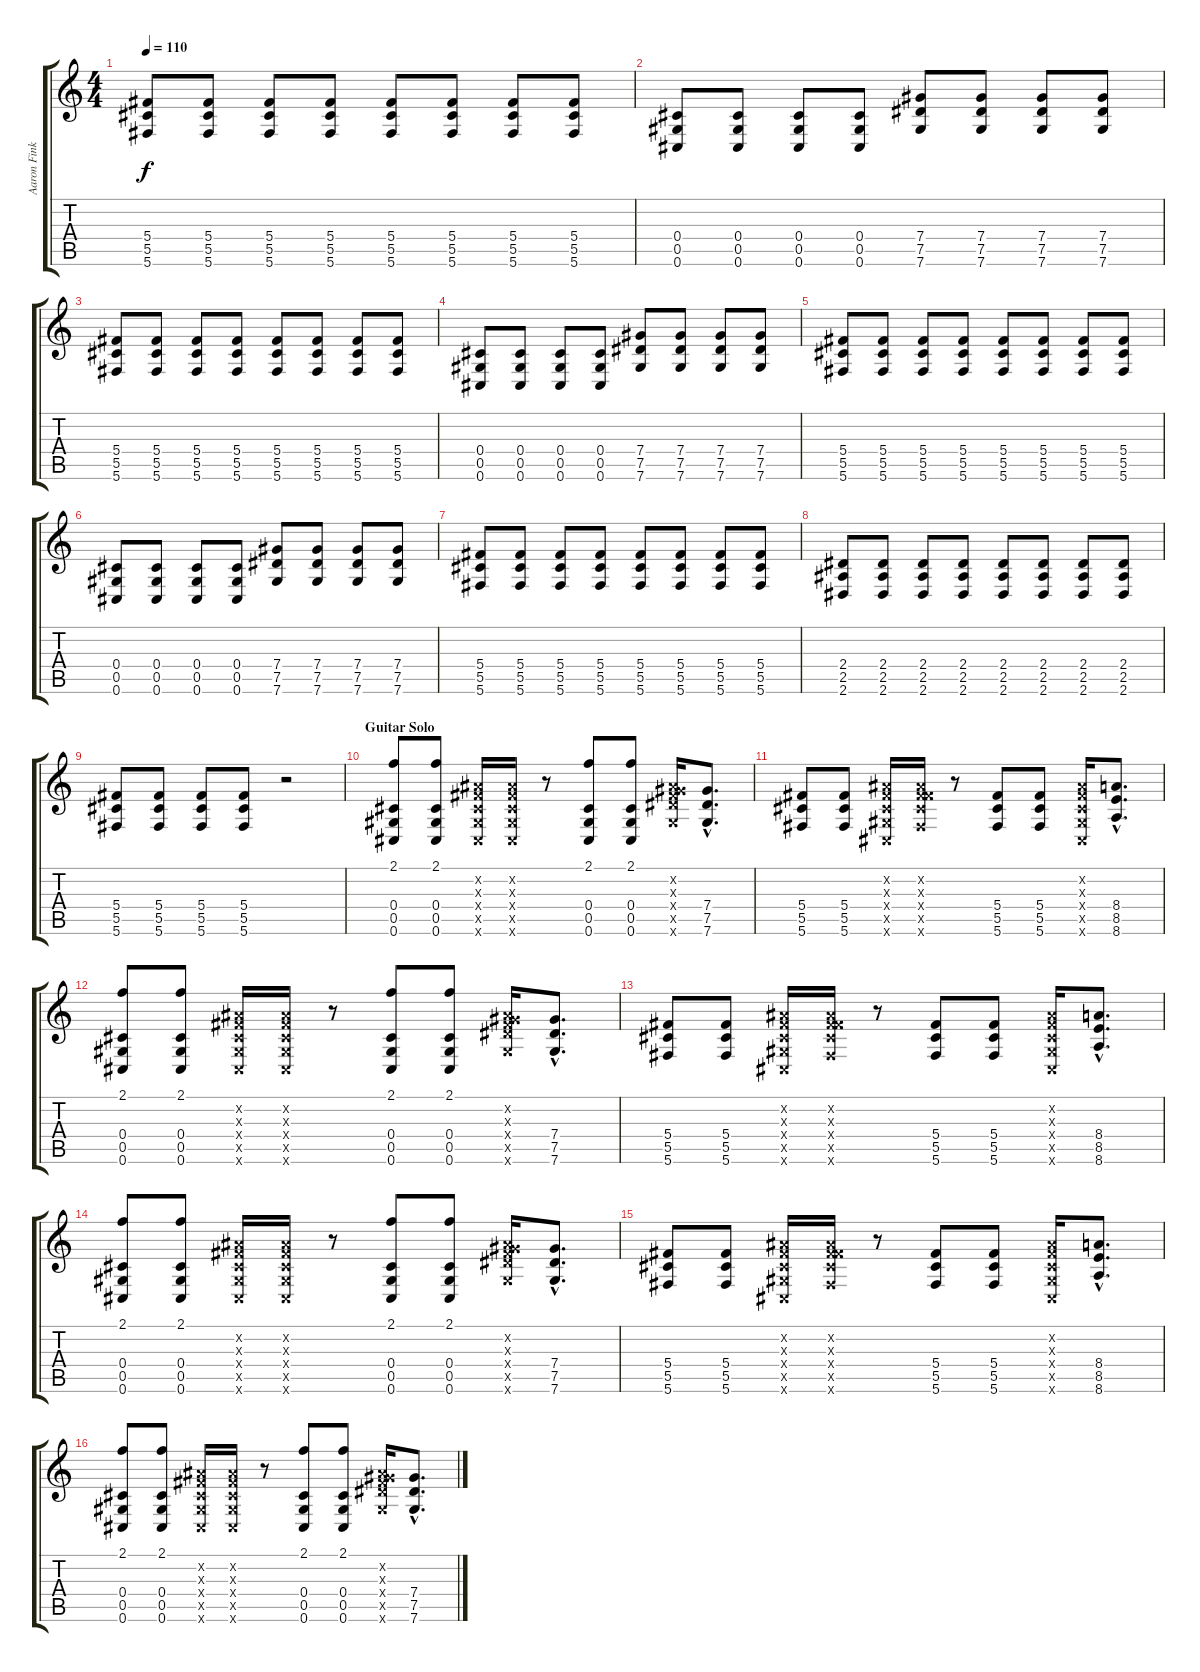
\track ("Aaron Fink 1" "Aaron Fink") {instrument distortionguitar}
\staff {score tabs}
\tuning (Eb4 Bb3 Gb3 Db3 Ab2 Db2) {hide}
\ts (4 4)
\tempo 110
\clef g2
\ks c
(5.4 5.5 5.6).8{dy f} (5.4 5.5 5.6).8 (5.4 5.5 5.6).8 (5.4 5.5 5.6).8 (5.4 5.5 5.6).8 (5.4 5.5 5.6).8 (5.4 5.5 5.6).8 (5.4 5.5 5.6).8 |
(0.4 0.5 0.6).8 (0.4 0.5 0.6).8 (0.4 0.5 0.6).8 (0.4 0.5 0.6).8 (7.4 7.5 7.6).8 (7.4 7.5 7.6).8 (7.4 7.5 7.6).8 (7.4 7.5 7.6).8 |
(5.4 5.5 5.6).8 (5.4 5.5 5.6).8 (5.4 5.5 5.6).8 (5.4 5.5 5.6).8 (5.4 5.5 5.6).8 (5.4 5.5 5.6).8 (5.4 5.5 5.6).8 (5.4 5.5 5.6).8 |
(0.4 0.5 0.6).8 (0.4 0.5 0.6).8 (0.4 0.5 0.6).8 (0.4 0.5 0.6).8 (7.4 7.5 7.6).8 (7.4 7.5 7.6).8 (7.4 7.5 7.6).8 (7.4 7.5 7.6).8 |
(5.4 5.5 5.6).8 (5.4 5.5 5.6).8 (5.4 5.5 5.6).8 (5.4 5.5 5.6).8 (5.4 5.5 5.6).8 (5.4 5.5 5.6).8 (5.4 5.5 5.6).8 (5.4 5.5 5.6).8 |
(0.4 0.5 0.6).8 (0.4 0.5 0.6).8 (0.4 0.5 0.6).8 (0.4 0.5 0.6).8 (7.4 7.5 7.6).8 (7.4 7.5 7.6).8 (7.4 7.5 7.6).8 (7.4 7.5 7.6).8 |
(5.4 5.5 5.6).8 (5.4 5.5 5.6).8 (5.4 5.5 5.6).8 (5.4 5.5 5.6).8 (5.4 5.5 5.6).8 (5.4 5.5 5.6).8 (5.4 5.5 5.6).8 (5.4 5.5 5.6).8 |
(2.4 2.5 2.6).8 (2.4 2.5 2.6).8 (2.4 2.5 2.6).8 (2.4 2.5 2.6).8 (2.4 2.5 2.6).8 (2.4 2.5 2.6).8 (2.4 2.5 2.6).8 (2.4 2.5 2.6).8 |
(5.4 5.5 5.6).8 (5.4 5.5 5.6).8 (5.4 5.5 5.6).8 (5.4 5.5 5.6).8 r.2 |
\section ("" "Guitar Solo")
(2.1 0.4 0.5 0.6).8 (2.1 0.4 0.5 0.6).8 (0.2{x} 0.3{x} 0.4{x} 0.5{x} 0.6{x}).16 (0.2{x} 0.3{x} 0.4{x} 0.5{x} 0.6{x}).16 r.8 (2.1 0.4 0.5 0.6).8 (2.1 0.4 0.5 0.6).8 (0.2{x} 0.3{x} 7.4{x} 7.5{x} 7.6{x}).16 (7.4{hac} 7.5{hac} 7.6{hac}).8{d} |
(5.4 5.5 5.6).8 (5.4 5.5 5.6).8 (0.2{x} 0.3{x} 0.4{x} 0.5{x} 0.6{x}).16 (0.2{x} 0.3{x} 5.4{x} 5.5{x} 5.6{x}).16 r.8 (5.4 5.5 5.6).8 (5.4 5.5 5.6).8 (0.2{x} 0.3{x} 0.4{x} 0.5{x} 0.6{x}).16 (8.4{hac} 8.5{hac} 8.6{hac}).8{d} |
(2.1 0.4 0.5 0.6).8 (2.1 0.4 0.5 0.6).8 (0.2{x} 0.3{x} 0.4{x} 0.5{x} 0.6{x}).16 (0.2{x} 0.3{x} 0.4{x} 0.5{x} 0.6{x}).16 r.8 (2.1 0.4 0.5 0.6).8 (2.1 0.4 0.5 0.6).8 (0.2{x} 0.3{x} 7.4{x} 7.5{x} 7.6{x}).16 (7.4{hac} 7.5{hac} 7.6{hac}).8{d} |
(5.4 5.5 5.6).8 (5.4 5.5 5.6).8 (0.2{x} 0.3{x} 0.4{x} 0.5{x} 0.6{x}).16 (0.2{x} 0.3{x} 5.4{x} 5.5{x} 5.6{x}).16 r.8 (5.4 5.5 5.6).8 (5.4 5.5 5.6).8 (0.2{x} 0.3{x} 0.4{x} 0.5{x} 0.6{x}).16 (8.4{hac} 8.5{hac} 8.6{hac}).8{d} |
(2.1 0.4 0.5 0.6).8 (2.1 0.4 0.5 0.6).8 (0.2{x} 0.3{x} 0.4{x} 0.5{x} 0.6{x}).16 (0.2{x} 0.3{x} 0.4{x} 0.5{x} 0.6{x}).16 r.8 (2.1 0.4 0.5 0.6).8 (2.1 0.4 0.5 0.6).8 (0.2{x} 0.3{x} 7.4{x} 7.5{x} 7.6{x}).16 (7.4{hac} 7.5{hac} 7.6{hac}).8{d} |
(5.4 5.5 5.6).8 (5.4 5.5 5.6).8 (0.2{x} 0.3{x} 0.4{x} 0.5{x} 0.6{x}).16 (0.2{x} 0.3{x} 5.4{x} 5.5{x} 5.6{x}).16 r.8 (5.4 5.5 5.6).8 (5.4 5.5 5.6).8 (0.2{x} 0.3{x} 0.4{x} 0.5{x} 0.6{x}).16 (8.4{hac} 8.5{hac} 8.6{hac}).8{d} |
(2.1 0.4 0.5 0.6).8 (2.1 0.4 0.5 0.6).8 (0.2{x} 0.3{x} 0.4{x} 0.5{x} 0.6{x}).16 (0.2{x} 0.3{x} 0.4{x} 0.5{x} 0.6{x}).16 r.8 (2.1 0.4 0.5 0.6).8 (2.1 0.4 0.5 0.6).8 (0.2{x} 0.3{x} 7.4{x} 7.5{x} 7.6{x}).16 (7.4{hac} 7.5{hac} 7.6{hac}).8{d}
